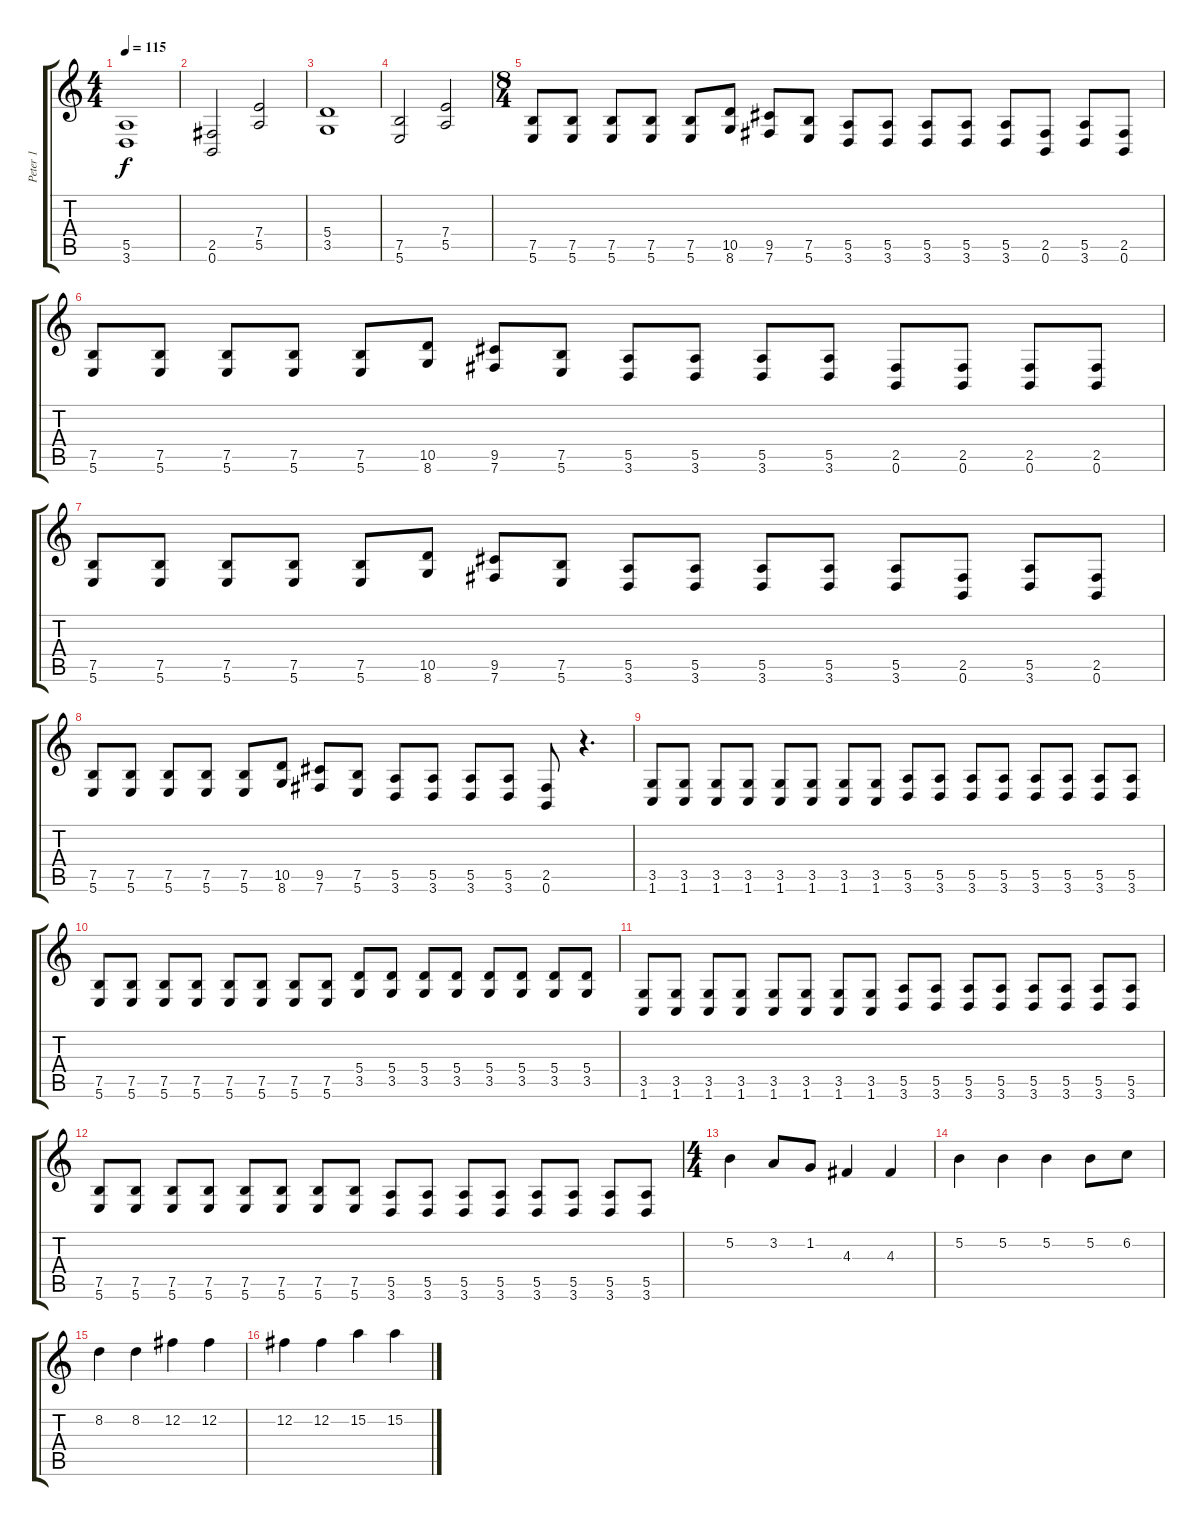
\track ("Peter 1" "Peter 1") {instrument distortionguitar}
\staff {score tabs}
\tuning (B3 Gb3 D3 A2 E2 B1) {hide}
\ts (4 4)
\tempo 115
\clef g2
\ks c
(5.5 3.6).1{dy f} |
(2.5 0.6).2 (7.4 5.5).2 |
(5.4 3.5).1 |
(7.5 5.6).2 (7.4 5.5).2 |
\ts (8 4)
(7.5 5.6).8 (7.5 5.6).8 (7.5 5.6).8 (7.5 5.6).8 (7.5 5.6).8 (10.5 8.6).8 (9.5 7.6).8 (7.5 5.6).8 (5.5 3.6).8 (5.5 3.6).8 (5.5 3.6).8 (5.5 3.6).8 (5.5 3.6).8 (2.5 0.6).8 (5.5 3.6).8 (2.5 0.6).8 |
(7.5 5.6).8 (7.5 5.6).8 (7.5 5.6).8 (7.5 5.6).8 (7.5 5.6).8 (10.5 8.6).8 (9.5 7.6).8 (7.5 5.6).8 (5.5 3.6).8 (5.5 3.6).8 (5.5 3.6).8 (5.5 3.6).8 (2.5 0.6).8 (2.5 0.6).8 (2.5 0.6).8 (2.5 0.6).8 |
(7.5 5.6).8 (7.5 5.6).8 (7.5 5.6).8 (7.5 5.6).8 (7.5 5.6).8 (10.5 8.6).8 (9.5 7.6).8 (7.5 5.6).8 (5.5 3.6).8 (5.5 3.6).8 (5.5 3.6).8 (5.5 3.6).8 (5.5 3.6).8 (2.5 0.6).8 (5.5 3.6).8 (2.5 0.6).8 |
(7.5 5.6).8 (7.5 5.6).8 (7.5 5.6).8 (7.5 5.6).8 (7.5 5.6).8 (10.5 8.6).8 (9.5 7.6).8 (7.5 5.6).8 (5.5 3.6).8 (5.5 3.6).8 (5.5 3.6).8 (5.5 3.6).8 (2.5 0.6).8 r.4{d} |
(3.5 1.6).8 (3.5 1.6).8 (3.5 1.6).8 (3.5 1.6).8 (3.5 1.6).8 (3.5 1.6).8 (3.5 1.6).8 (3.5 1.6).8 (5.5 3.6).8 (5.5 3.6).8 (5.5 3.6).8 (5.5 3.6).8 (5.5 3.6).8 (5.5 3.6).8 (5.5 3.6).8 (5.5 3.6).8 |
(7.5 5.6).8 (7.5 5.6).8 (7.5 5.6).8 (7.5 5.6).8 (7.5 5.6).8 (7.5 5.6).8 (7.5 5.6).8 (7.5 5.6).8 (5.4 3.5).8 (5.4 3.5).8 (5.4 3.5).8 (5.4 3.5).8 (5.4 3.5).8 (5.4 3.5).8 (5.4 3.5).8 (5.4 3.5).8 |
(3.5 1.6).8 (3.5 1.6).8 (3.5 1.6).8 (3.5 1.6).8 (3.5 1.6).8 (3.5 1.6).8 (3.5 1.6).8 (3.5 1.6).8 (5.5 3.6).8 (5.5 3.6).8 (5.5 3.6).8 (5.5 3.6).8 (5.5 3.6).8 (5.5 3.6).8 (5.5 3.6).8 (5.5 3.6).8 |
(7.5 5.6).8 (7.5 5.6).8 (7.5 5.6).8 (7.5 5.6).8 (7.5 5.6).8 (7.5 5.6).8 (7.5 5.6).8 (7.5 5.6).8 (5.5 3.6).8 (5.5 3.6).8 (5.5 3.6).8 (5.5 3.6).8 (5.5 3.6).8 (5.5 3.6).8 (5.5 3.6).8 (5.5 3.6).8 |
\ts (4 4)
5.2.4 3.2.8 1.2.8 4.3.4 4.3.4 |
5.2.4 5.2.4 5.2.4 5.2.8 6.2.8 |
8.2.4 8.2.4 12.2.4 12.2.4 |
12.2.4 12.2.4 15.2.4 15.2.4
